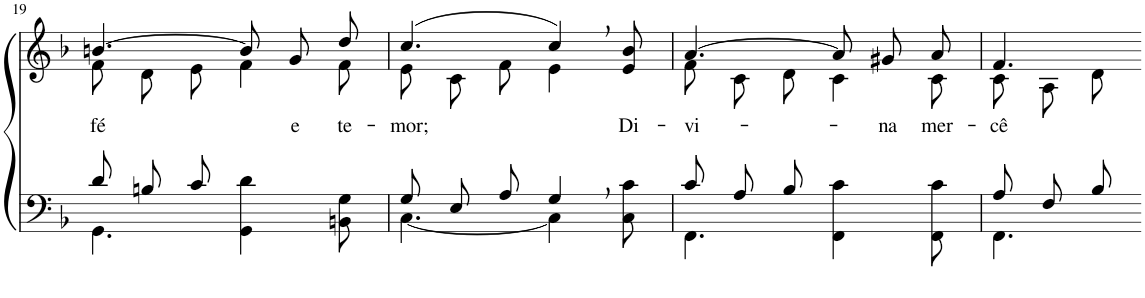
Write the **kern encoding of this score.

**kern	**kern	**text
*part2	*part1	*part1
*staff2	*staff1	*staff1
*I"Parte III e IV	*I"Parte I e II	*
!!LO:PB:g=z
*clefF4	*clefG2	*
*k[b-]	*k[b-]	*
*M6/8	*M6/8	*
=19	=19	=19
*^	*^	*
!	!	!	!	!LO:LY:b
8d/L	4.GG\	[4.bn/	8f\L	-fé
8Bn/	.	.	8d\	.
8c/J	.	.	8e\J	.
4GG\ 4d\	4.ryy	8b/L]	4f\	.
!	!	!	!	!LO:LY:b
.	.	8g/	.	e
!	!	!	!	!LO:LY:b
8BBn\ 8G\	.	8dd/J	8f\	te-
=20	=20	=20	=20	=20
!	!	!	!	!LO:LY:b
8G/L	[4.C\	(4.cc/	8e\L	-mor;
8E/	.	.	8c\	.
8A/J	.	.	8f\J	.
4G,/	4C\]	4cc,/)	4e\	.
!	!	!	!	!LO:LY:b
8ryy	8C\ 8c\	8ryy	8e/ 8b-/	Di-
=21	=21	=21	=21	=21
!	!	!	!	!LO:LY:b
8c/L	4.FF\	[4.a/	8f\L	-vi-
8A/	.	.	8c\	.
8B-/J	.	.	8d\J	.
4FF\ 4c\	4.ryy	8a/L]	4c\	.
!	!	!	!	!LO:LY:b
.	.	8g#X/	.	na
!	!	!	!	!LO:LY:b
8FF\ 8c\	.	8a/J	8c\	mer-
=22	=22	=22	=22	=22
!	!	!	!	!LO:LY:b
8A/L	4.FF\	4.f/	8c\L	-cê
8F/	.	.	8A\	.
8B-/J	.	.	8d\J	.
*v	*v	*	*	*
*	*v	*v	*
=-	=-	=-
*-	*-	*-
